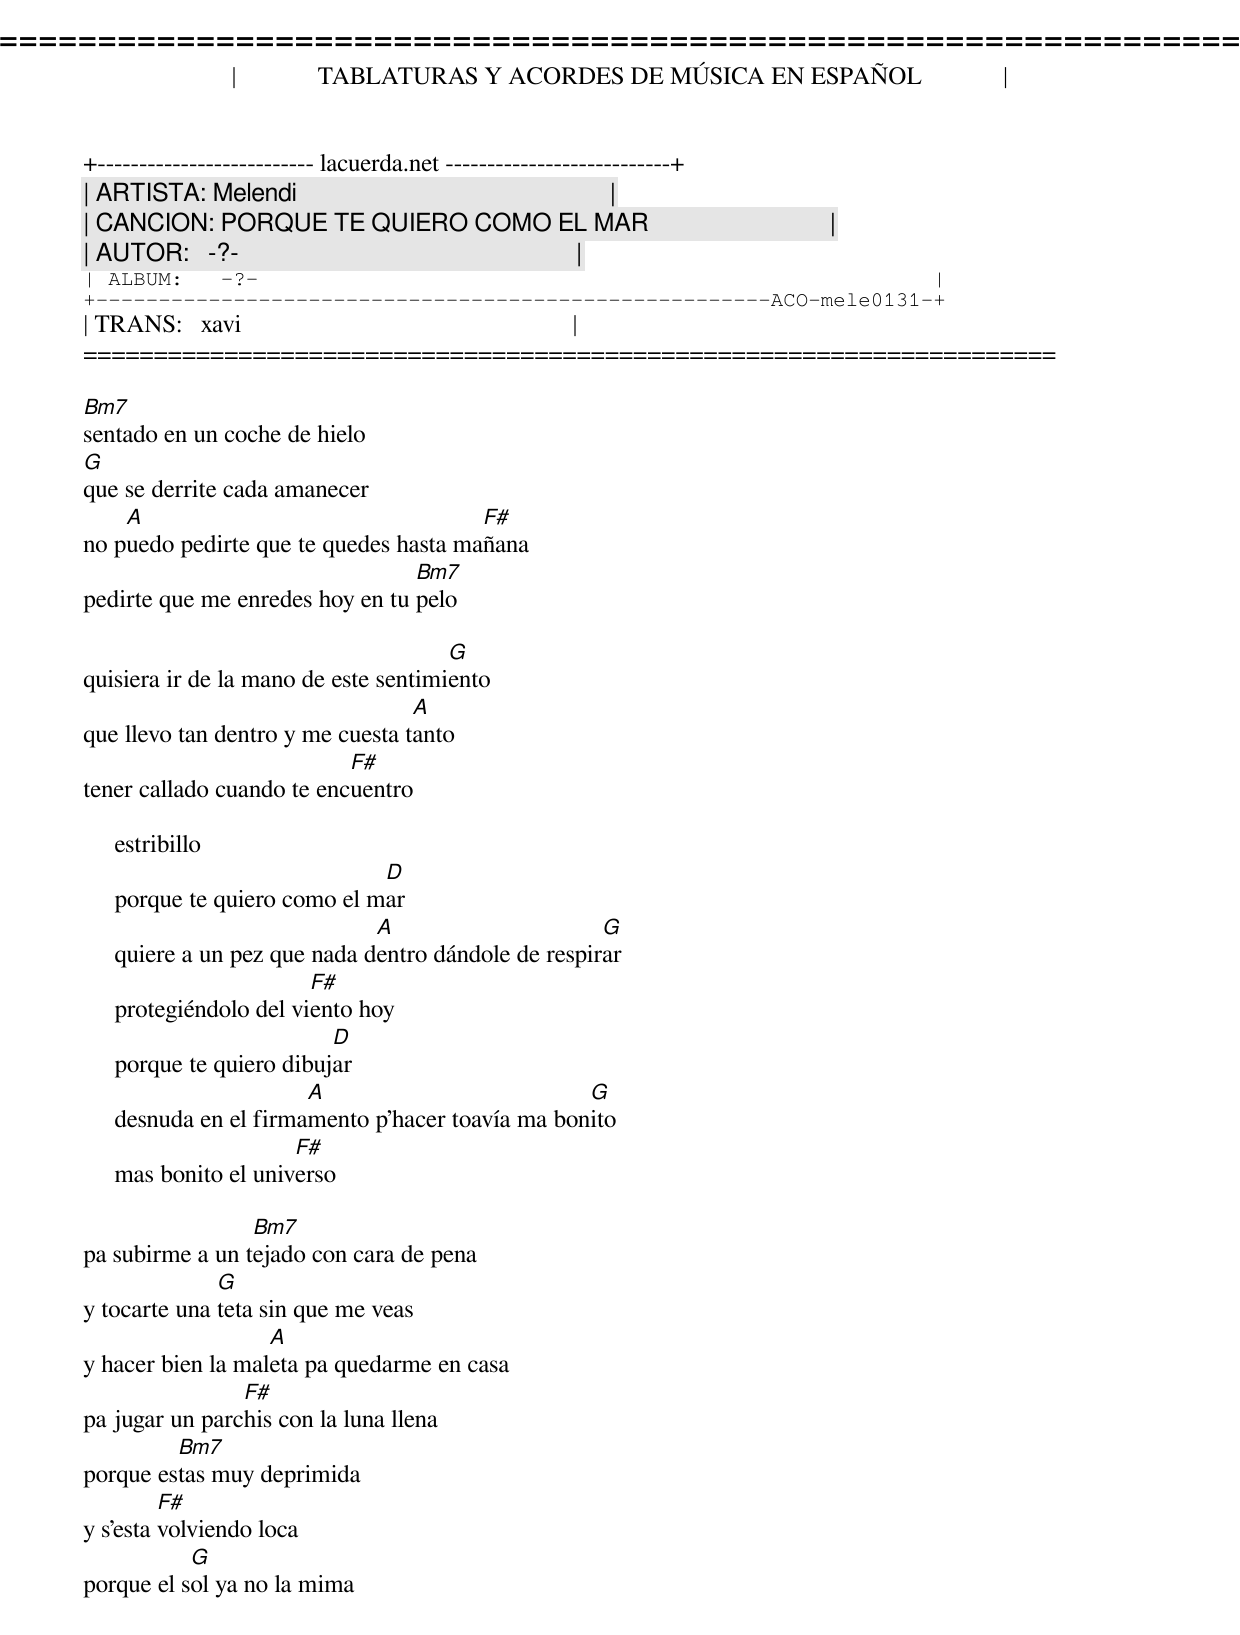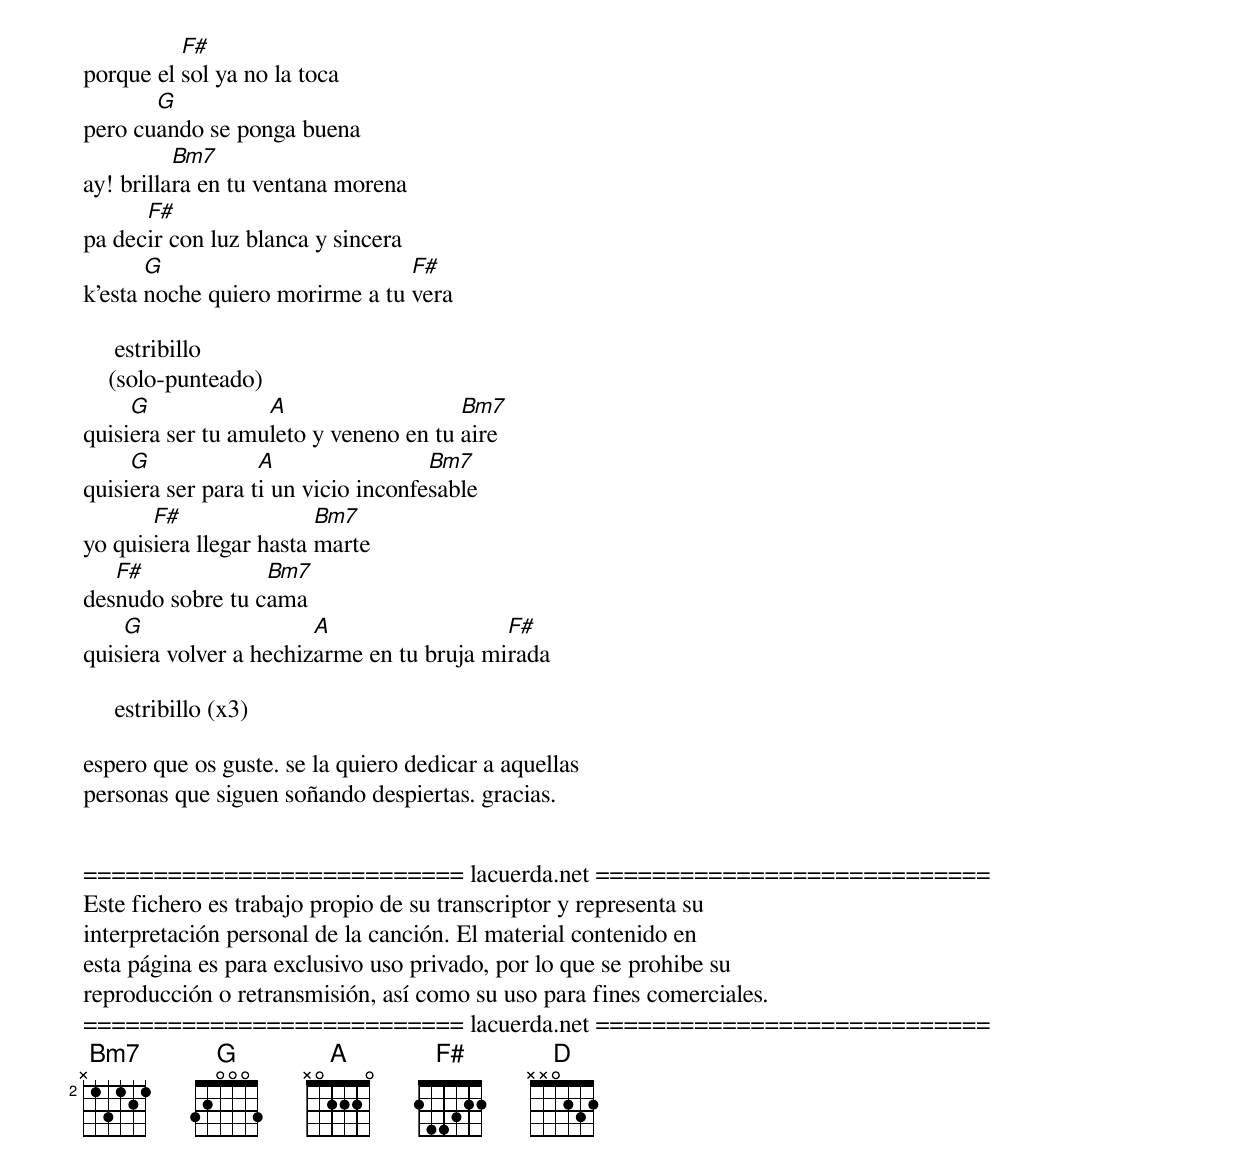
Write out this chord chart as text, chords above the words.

=====================================================================
|             TABLATURAS Y ACORDES DE MÚSICA EN ESPAÑOL             |
+-------------------------- lacuerda.net ---------------------------+
| ARTISTA: Melendi                                                  |
| CANCION: PORQUE TE QUIERO COMO EL MAR                             |
| AUTOR:   -?-                                                      |
| ALBUM:   -?-                                                      |
+------------------------------------------------------ACO-mele0131-+
| TRANS:   xavi                                                     |
=====================================================================

Bm7
sentado en un coche de hielo
G
que se derrite cada amanecer
    A                                  F#
no puedo pedirte que te quedes hasta mañana
                                 Bm7
pedirte que me enredes hoy en tu pelo

                                      G
quisiera ir de la mano de este sentimiento
                                  A
que llevo tan dentro y me cuesta tanto
                           F#
tener callado cuando te encuentro

     estribillo
                               D
     porque te quiero como el mar
                               A                      G
     quiere a un pez que nada dentro dándole de respirar
                         F#
     protegiéndolo del viento hoy
                           D
     porque te quiero dibujar
                        A                          G
     desnuda en el firmamento phacer toavía ma bonito
                       F#
     mas bonito el universo

                 Bm7
pa subirme a un tejado con cara de pena
              G
y tocarte una teta sin que me veas
                   A
y hacer bien la maleta pa quedarme en casa
                F#
pa jugar un parchis con la luna llena
         Bm7
porque estas muy deprimida
         F#
y sesta volviendo loca
           G
porque el sol ya no la mima
          F#
porque el sol ya no la toca
       G
pero cuando se ponga buena
          Bm7
ay! brillara en tu ventana morena
      F#
pa decir con luz blanca y sincera
       G                         F#
kesta noche quiero morirme a tu vera

     estribillo
    (solo-punteado)
     G             A                   Bm7
quisiera ser tu amuleto y veneno en tu aire
     G             A                 Bm7
quisiera ser para ti un vicio inconfesable
       F#                Bm7
yo quisiera llegar hasta marte
   F#             Bm7
desnudo sobre tu cama
    G                   A                  F#
quisiera volver a hechizarme en tu bruja mirada

     estribillo (x3)

espero que os guste. se la quiero dedicar a aquellas
personas que siguen soñando despiertas. gracias.


=========================== lacuerda.net ============================
Este fichero es trabajo propio de su transcriptor y representa su
interpretación personal de la canción. El material contenido en
esta página es para exclusivo uso privado, por lo que se prohibe su
reproducción o retransmisión, así como su uso para fines comerciales.
=========================== lacuerda.net ============================
